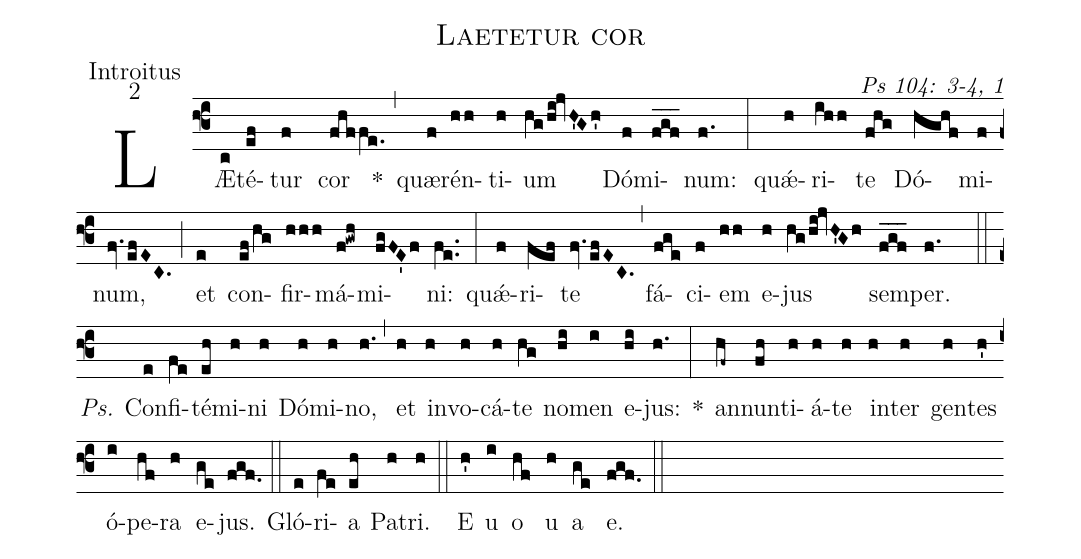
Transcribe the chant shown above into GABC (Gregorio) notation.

name: Laetetur cor;
office-part: Introitus;
mode: 2;
commentary: Ps 104: 3-4, 1;
%%
(f3) LÆ(c)té(ef)tur(f) cor(fhffe.) *(,) quæ(f)rén(hh)ti(h)um(hg/hi!jvH'Gh') Dó(f)mi(f_g_f_)num:(f.) (:)
quǽ(h)ri(ihh)te(fhg) Dó(hghf)mi(f)num,(fv.efE0C2.) (;) et(e) con(ef/hg)fir(hhh)má(f!gwh)mi(fgFE'f)ni:(fe..) (:)
quǽ(f)ri(fef)te(fv.efE0C2.) (,) fá(fge)ci(f)em(hh) e(h)jus(hg/hi!jvH'Gh) sem(f_g_f_)per.(f.) (::)
<i>Ps.</i> Con(e)fi(fe)té(eh)mi(h)ni(h) Dó(h)mi(h)no,(h.) (,) et(h) in(h)vo(h)cá(h)te(hg) no(hi)men(i) e(hi)jus:(h.) *(:)
an(hf~)nun(fh)ti(h)á(h)te(h) in(h)ter(h) gen(h)tes(h') ó(i)pe(hf)ra(h) e(ge)jus.(fgf.) (::)
Gló(e)ri(fe)a(eh) Pa(h)tri.(h) (::)
E(h') u(i) o(hf) u(h) a(ge) e.(fgf.) (::)
